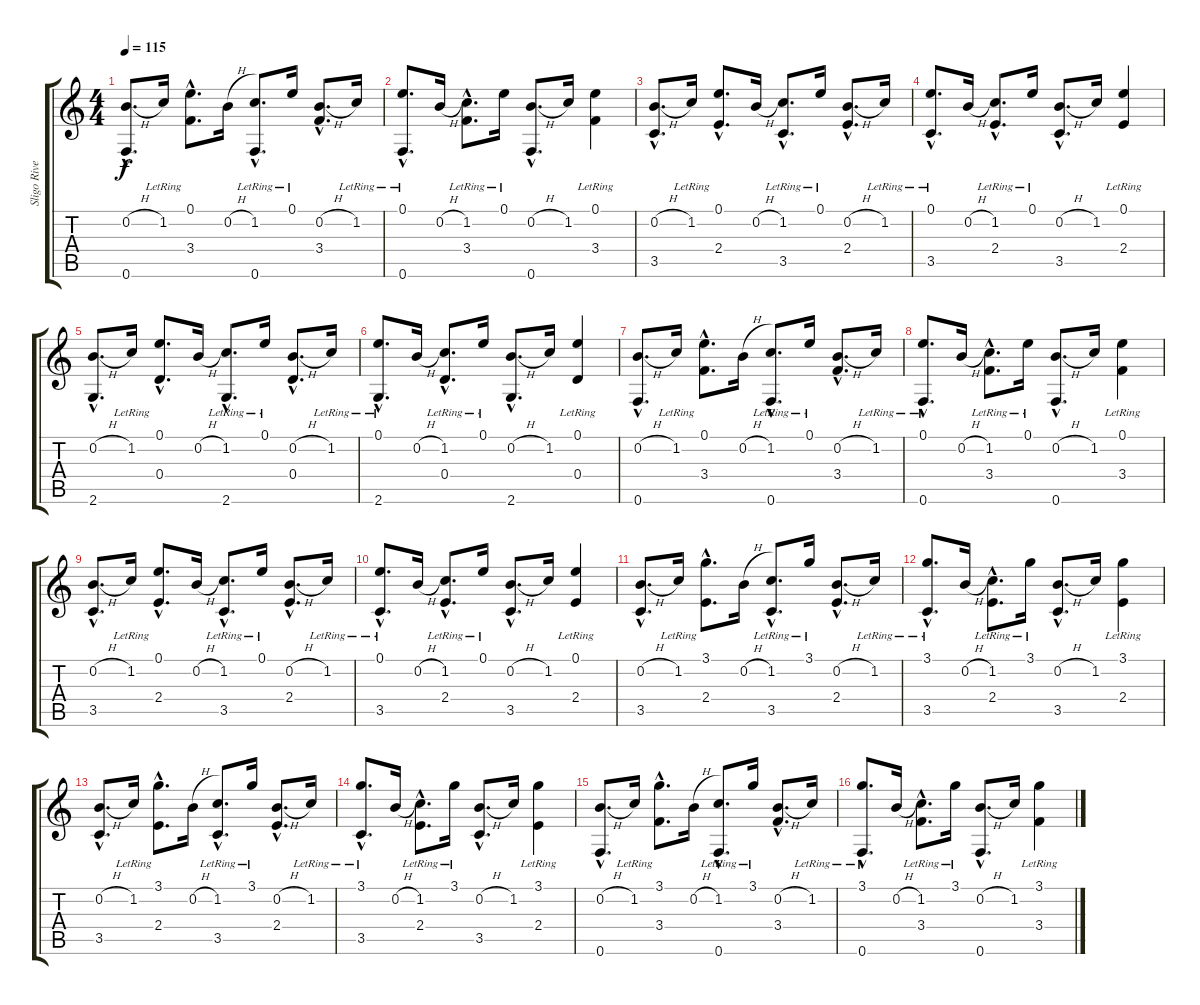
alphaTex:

\track ("Sligo River Blues" "Sligo Rive") {instrument acousticguitarnylon}
\staff {score tabs}
\tuning (E4 B3 G3 D3 A2 F2) {hide}
\ts (4 4)
\tempo 115
\clef g2
\ks c
(0.2{h hac} 0.6{hac}).8{d dy f} 1.2{lr}.16 (0.1{hac} 3.4{hac}).8{d} 0.2{h}.16 (1.2{hac lr} 0.6{hac}).8{d} 0.1{lr}.16 (0.2{h hac} 3.4{hac}).8{d} 1.2{lr}.16 |
(0.1{hac lr} 0.6{hac}).8{d} 0.2{h}.16 (1.2{hac lr} 3.4{hac}).8{d} 0.1{lr}.16 (0.2{h hac} 0.6{hac}).8{d} 1.2.16 (0.1{lr} 3.4).4 |
(0.2{h hac} 3.5{hac}).8{d} 1.2{lr}.16 (0.1{hac} 2.4{hac}).8{d} 0.2{h}.16 (1.2{hac lr} 3.5{hac}).8{d} 0.1{lr}.16 (0.2{h hac} 2.4{hac}).8{d} 1.2{lr}.16 |
(0.1{hac lr} 3.5{hac}).8{d} 0.2{h}.16 (1.2{hac lr} 2.4{hac}).8{d} 0.1{lr}.16 (0.2{h hac} 3.5{hac}).8{d} 1.2.16 (0.1{lr} 2.4).4 |
(0.2{h hac} 2.6{hac}).8{d} 1.2{lr}.16 (0.1{hac} 0.4{hac}).8{d} 0.2{h}.16 (1.2{hac lr} 2.6{hac}).8{d} 0.1{lr}.16 (0.2{h hac} 0.4{hac}).8{d} 1.2{lr}.16 |
(0.1{hac lr} 2.6{hac}).8{d} 0.2{h}.16 (1.2{hac lr} 0.4{hac}).8{d} 0.1{lr}.16 (0.2{h hac} 2.6{hac}).8{d} 1.2.16 (0.1{lr} 0.4).4 |
(0.2{h hac} 0.6{hac}).8{d} 1.2{lr}.16 (0.1{hac} 3.4{hac}).8{d} 0.2{h}.16 (1.2{hac lr} 0.6{hac}).8{d} 0.1{lr}.16 (0.2{h hac} 3.4{hac}).8{d} 1.2{lr}.16 |
(0.1{hac lr} 0.6{hac}).8{d} 0.2{h}.16 (1.2{hac lr} 3.4{hac}).8{d} 0.1{lr}.16 (0.2{h hac} 0.6{hac}).8{d} 1.2.16 (0.1{lr} 3.4).4 |
(0.2{h hac} 3.5{hac}).8{d} 1.2{lr}.16 (0.1{hac} 2.4{hac}).8{d} 0.2{h}.16 (1.2{hac lr} 3.5{hac}).8{d} 0.1{lr}.16 (0.2{h hac} 2.4{hac}).8{d} 1.2{lr}.16 |
(0.1{hac lr} 3.5{hac}).8{d} 0.2{h}.16 (1.2{hac lr} 2.4{hac}).8{d} 0.1{lr}.16 (0.2{h hac} 3.5{hac}).8{d} 1.2.16 (0.1{lr} 2.4).4 |
(0.2{h hac} 3.5{hac}).8{d} 1.2{lr}.16 (3.1{hac} 2.4{hac}).8{d} 0.2{h}.16 (1.2{hac lr} 3.5{hac}).8{d} 3.1{lr}.16 (0.2{h hac} 2.4{hac}).8{d} 1.2{lr}.16 |
(3.1{hac lr} 3.5{hac}).8{d} 0.2{h}.16 (1.2{hac lr} 2.4{hac}).8{d} 3.1{lr}.16 (0.2{h hac} 3.5{hac}).8{d} 1.2.16 (3.1{lr} 2.4).4 |
(0.2{h hac} 3.5{hac}).8{d} 1.2{lr}.16 (3.1{hac} 2.4{hac}).8{d} 0.2{h}.16 (1.2{hac lr} 3.5{hac}).8{d} 3.1{lr}.16 (0.2{h hac} 2.4{hac}).8{d} 1.2{lr}.16 |
(3.1{hac lr} 3.5{hac}).8{d} 0.2{h}.16 (1.2{hac lr} 2.4{hac}).8{d} 3.1{lr}.16 (0.2{h hac} 3.5{hac}).8{d} 1.2.16 (3.1{lr} 2.4).4 |
(0.2{h hac} 0.6{hac}).8{d} 1.2{lr}.16 (3.1{hac} 3.4{hac}).8{d} 0.2{h}.16 (1.2{hac lr} 0.6{hac}).8{d} 3.1{lr}.16 (0.2{h hac} 3.4{hac}).8{d} 1.2{lr}.16 |
(3.1{hac lr} 0.6{hac}).8{d} 0.2{h}.16 (1.2{hac lr} 3.4{hac}).8{d} 3.1{lr}.16 (0.2{h hac} 0.6{hac}).8{d} 1.2.16 (3.1{lr} 3.4).4
